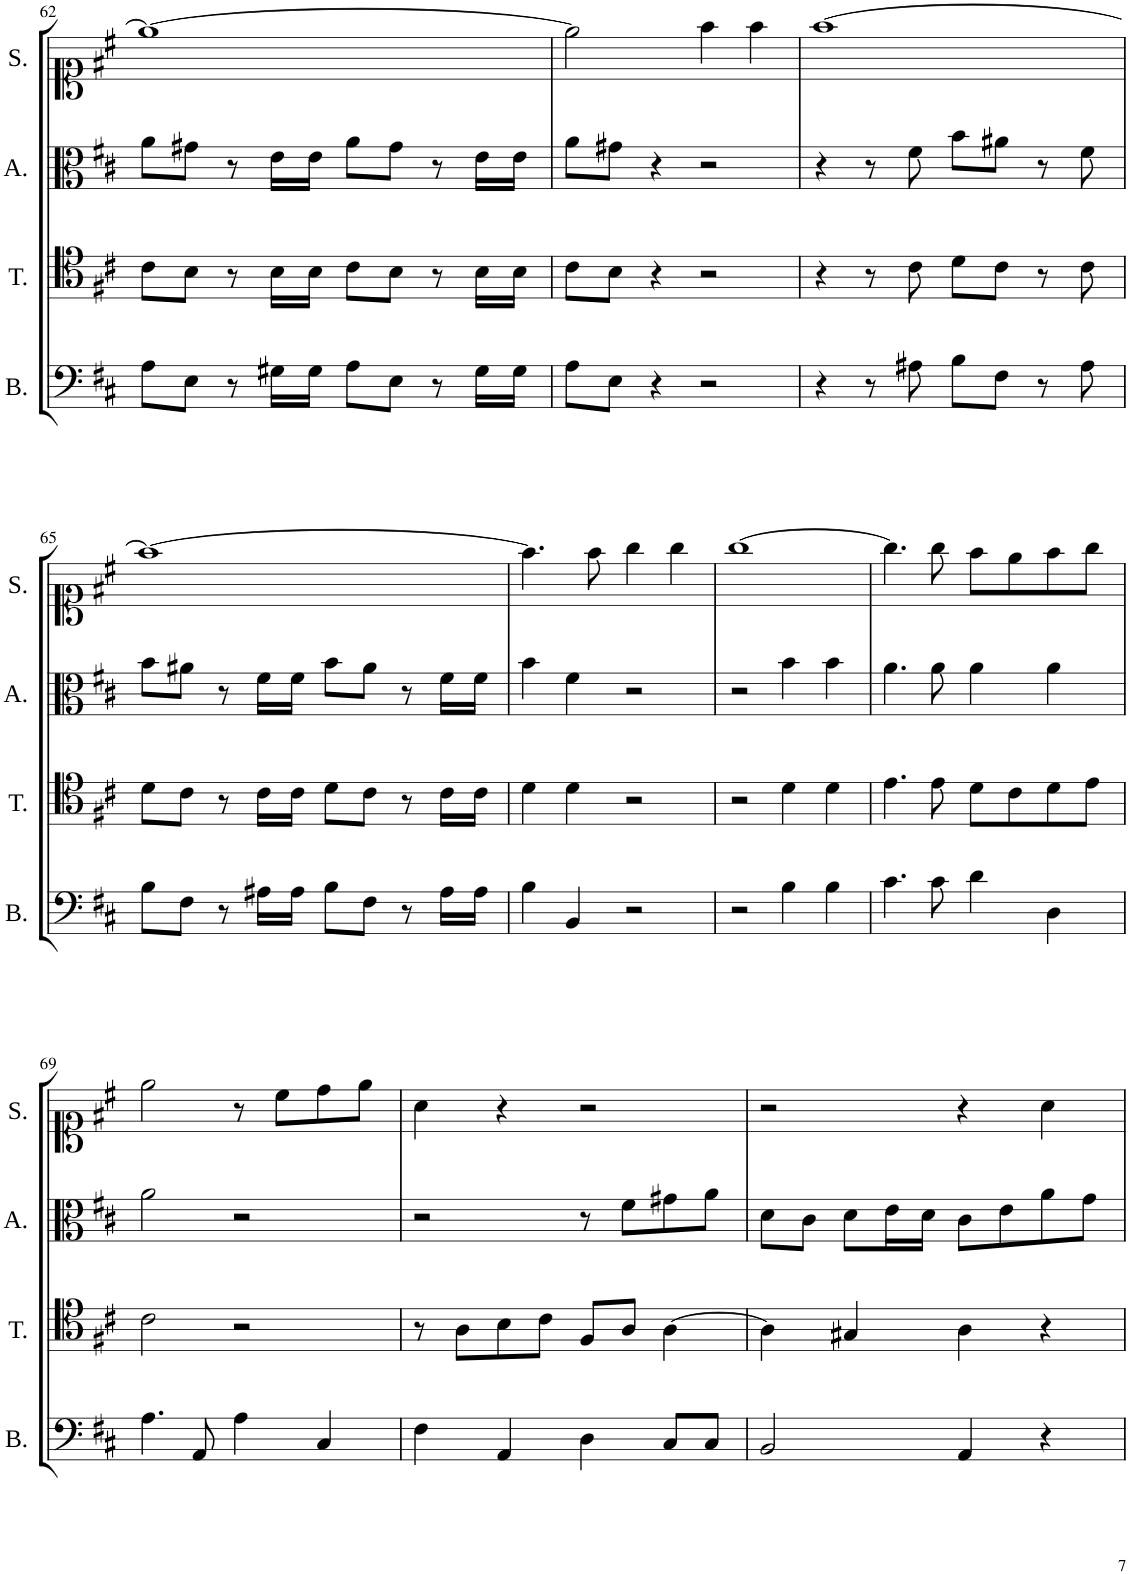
**kern	**kern	**kern	**kern
*part4	*part3	*part2	*part1
*staff4	*staff3	*staff2	*staff1
*I"Bass	*I"Tenor	*I"Alto	*I"Soprano
*I'B.	*I'T.	*I'A.	*I'S.
!!LO:PB:g=z
*clefF4	*clefC4	*clefC3	*clefC1
*k[f#c#]	*k[f#c#]	*k[f#c#]	*k[f#c#]
*M4/4	*M4/4	*M4/4	*M4/4
=62	=62	=62	=62
8A\L	8c#\L	8a\L	1ee_
8E\J	8B\J	8g#X\J	.
8r	8r	8r	.
16G#X\LL	16B\LL	16e\LL	.
16G#\JJ	16B\JJ	16e\JJ	.
8A\L	8c#\L	8a\L	.
8E\J	8B\J	8g#\J	.
8r	8r	8r	.
16G#\LL	16B\LL	16e\LL	.
16G#\JJ	16B\JJ	16e\JJ	.
=63	=63	=63	=63
8A\L	8c#\L	8a\L	2ee\]
8E\J	8B\J	8g#X\J	.
4r	4r	4r	.
2r	2r	2r	4ff#\
.	.	.	4ff#\
=64	=64	=64	=64
4r	4r	4r	[1ff#
8r	8r	8r	.
8A#X\	8c#\	8f#\	.
8B\L	8d\L	8b\L	.
8F#\J	8c#\J	8a#X\J	.
8r	8r	8r	.
8A#\	8c#\	8f#\	.
!!LO:LB:g=z
=65	=65	=65	=65
8B\L	8d\L	8b\L	1ff#_
8F#\J	8c#\J	8a#X\J	.
8r	8r	8r	.
16A#X\LL	16c#\LL	16f#\LL	.
16A#\JJ	16c#\JJ	16f#\JJ	.
8B\L	8d\L	8b\L	.
8F#\J	8c#\J	8a#\J	.
8r	8r	8r	.
16A#\LL	16c#\LL	16f#\LL	.
16A#\JJ	16c#\JJ	16f#\JJ	.
=66	=66	=66	=66
4B\	4d\	4b\	4.ff#\]
4BB/	4d\	4f#\	.
.	.	.	8ff#\
2r	2r	2r	4gg\
.	.	.	4gg\
=67	=67	=67	=67
2r	2r	2r	[1gg
4B\	4d\	4b\	.
4B\	4d\	4b\	.
=68	=68	=68	=68
4.c#\	4.e\	4.a\	4.gg\]
8c#\	8e\	8a\	8gg\
4d\	8d\L	4a\	8ff#\L
.	8c#\	.	8ee\
4D\	8d\	4a\	8ff#\
.	8e\J	.	8gg\J
!!LO:LB:g=z
=69	=69	=69	=69
4.A\	2c#\	2a\	2ee\
8AA/	.	.	.
4A\	2r	2r	8r
.	.	.	8cc#\L
4C#/	.	.	8dd\
.	.	.	8ee\J
=70	=70	=70	=70
4F#\	8r	2r	4a\
.	8A\L	.	.
4AA/	8B\	.	4r
.	8c#\J	.	.
4D\	8F#/L	8r	2r
.	8A/J	8f#\L	.
8C#/L	[4A\	8g#X\	.
8C#/J	.	8a\J	.
=71	=71	=71	=71
2BB/	4A\]	8d\L	2r
.	.	8c#\J	.
.	4G#X/	8d\L	.
.	.	16e\L	.
.	.	16d\JJ	.
4AA/	4A\	8c#\L	4r
.	.	8e\	.
4r	4r	8a\	4a\
.	.	8g\J	.
=	=	=	=
*-	*-	*-	*-
